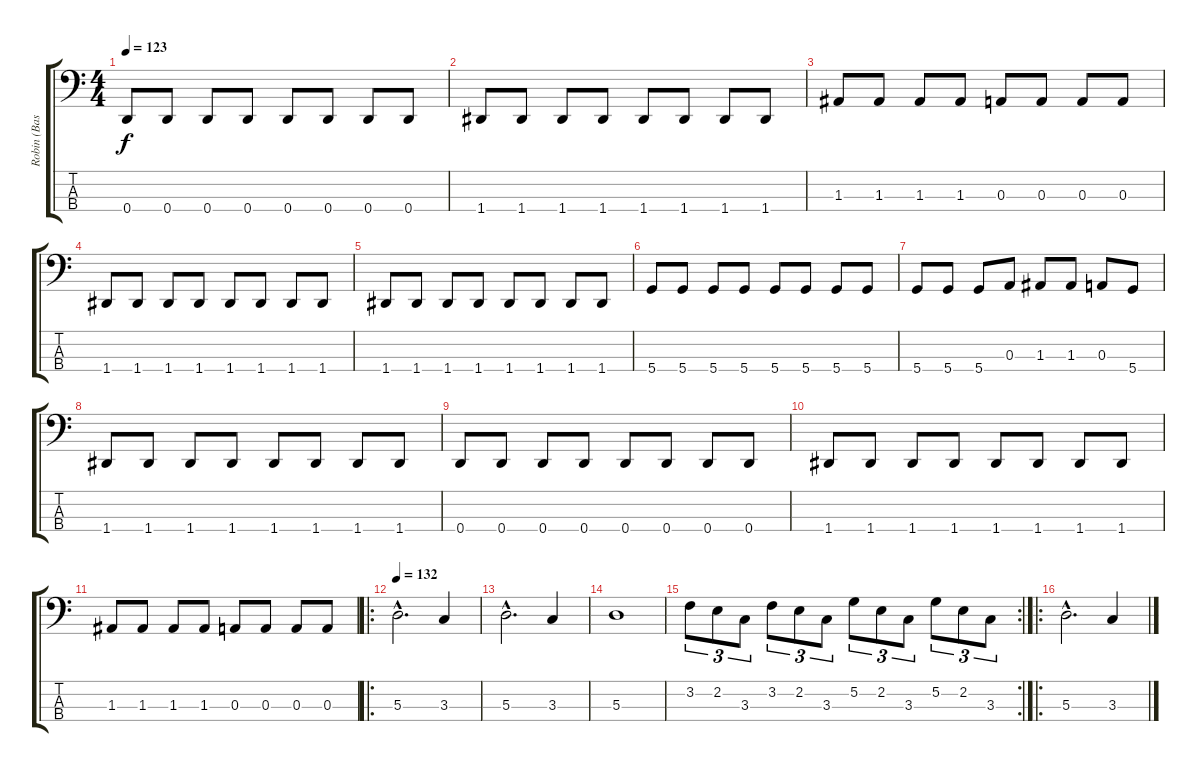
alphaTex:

\track ("Robin (Bass)" "Robin (Bas") {instrument electricbassfinger}
\staff {score tabs}
\tuning (G2 D2 A1 D1) {hide}
\ts (4 4)
\tempo 123
\clef f4
\ks c
0.4.8{dy f} 0.4.8 0.4.8 0.4.8 0.4.8 0.4.8 0.4.8 0.4.8 |
1.4.8 1.4.8 1.4.8 1.4.8 1.4.8 1.4.8 1.4.8 1.4.8 |
1.3.8 1.3.8 1.3.8 1.3.8 0.3.8 0.3.8 0.3.8 0.3.8 |
1.4.8 1.4.8 1.4.8 1.4.8 1.4.8 1.4.8 1.4.8 1.4.8 |
1.4.8 1.4.8 1.4.8 1.4.8 1.4.8 1.4.8 1.4.8 1.4.8 |
5.4.8 5.4.8 5.4.8 5.4.8 5.4.8 5.4.8 5.4.8 5.4.8 |
5.4.8 5.4.8 5.4.8 0.3.8 1.3.8 1.3.8 0.3.8 5.4.8 |
1.4.8 1.4.8 1.4.8 1.4.8 1.4.8 1.4.8 1.4.8 1.4.8 |
0.4.8 0.4.8 0.4.8 0.4.8 0.4.8 0.4.8 0.4.8 0.4.8 |
1.4.8 1.4.8 1.4.8 1.4.8 1.4.8 1.4.8 1.4.8 1.4.8 |
1.3.8 1.3.8 1.3.8 1.3.8 0.3.8 0.3.8 0.3.8 0.3.8 |
\ro
\tempo 132
5.3{hac}.2{d} 3.3.4 |
5.3{hac}.2{d} 3.3.4 |
5.3.1 |
\rc 2
3.2.8{tu (3 2)} 2.2.8{tu (3 2)} 3.3.8{tu (3 2)} 3.2.8{tu (3 2)} 2.2.8{tu (3 2)} 3.3.8{tu (3 2)} 5.2.8{tu (3 2)} 2.2.8{tu (3 2)} 3.3.8{tu (3 2)} 5.2.8{tu (3 2)} 2.2.8{tu (3 2)} 3.3.8{tu (3 2)} |
\ro
5.3{hac}.2{d} 3.3.4
